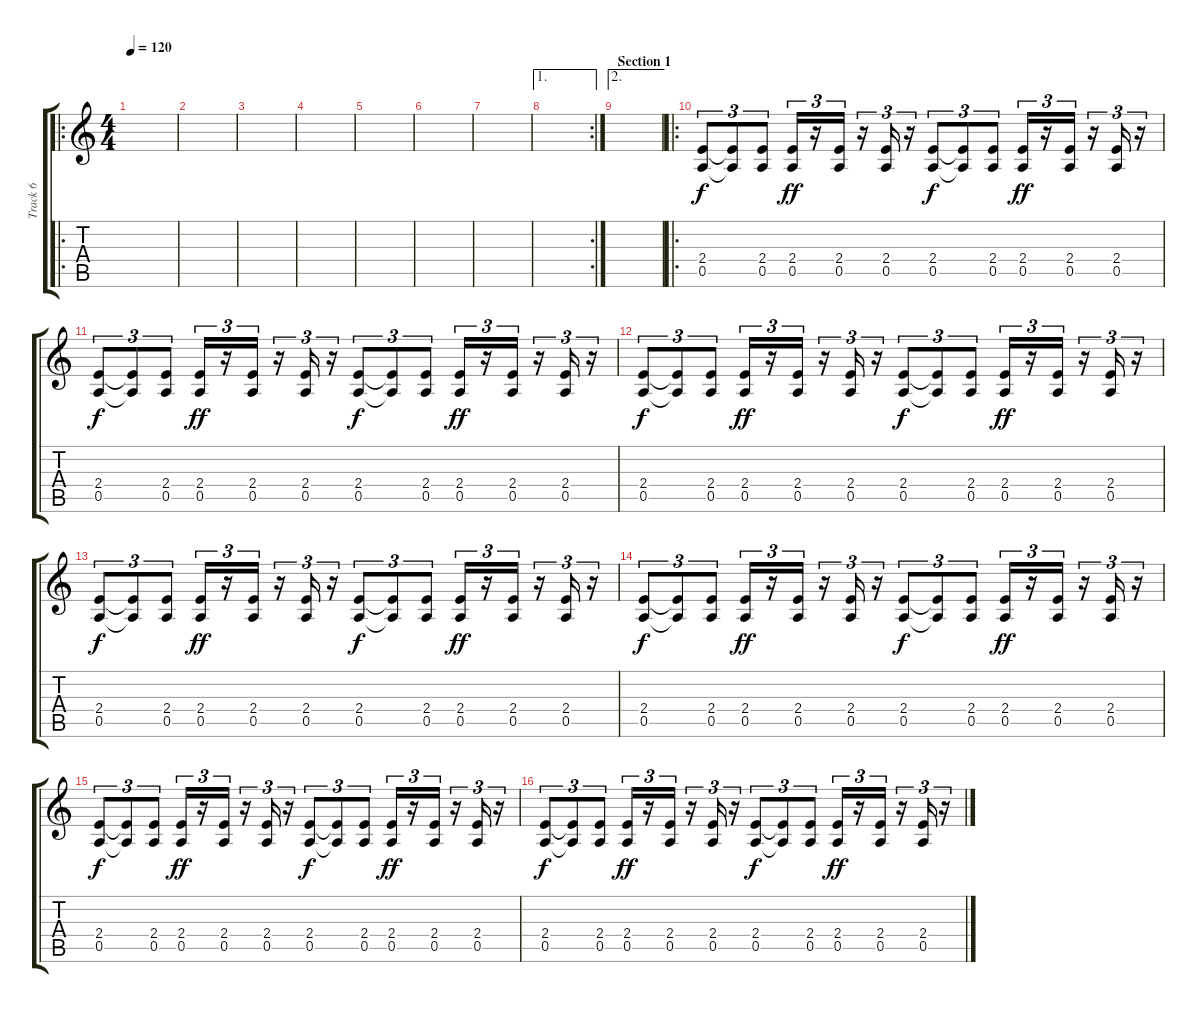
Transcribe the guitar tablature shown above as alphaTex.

\track ("Track 6" "Track 6") {instrument overdrivenguitar}
\staff {score tabs}
\tuning (E4 B3 G3 D3 A2 E2) {hide}
\ro
\ts (4 4)
\tempo 120
\clef g2
\ks c
|
|
|
|
|
|
|
\ae 1
\rc 2
|
\ae 2
\section ("" "Section 1")
|
\ro
(2.4 0.5).8{tu (3 2)} (2.4{t} 0.5{t}).8{tu (3 2)} (2.4 0.5).8{tu (3 2)} (2.4 0.5).16{tu (3 2) dy ff} r.16{tu (3 2)} (2.4 0.5).16{tu (3 2)} r.16{tu (3 2)} (2.4 0.5).16{tu (3 2)} r.16{tu (3 2)} (2.4 0.5).8{tu (3 2) dy f} (2.4{t} 0.5{t}).8{tu (3 2)} (2.4 0.5).8{tu (3 2)} (2.4 0.5).16{tu (3 2) dy ff} r.16{tu (3 2)} (2.4 0.5).16{tu (3 2)} r.16{tu (3 2)} (2.4 0.5).16{tu (3 2)} r.16{tu (3 2)} |
(2.4 0.5).8{tu (3 2) dy f} (2.4{t} 0.5{t}).8{tu (3 2)} (2.4 0.5).8{tu (3 2)} (2.4 0.5).16{tu (3 2) dy ff} r.16{tu (3 2)} (2.4 0.5).16{tu (3 2)} r.16{tu (3 2)} (2.4 0.5).16{tu (3 2)} r.16{tu (3 2)} (2.4 0.5).8{tu (3 2) dy f} (2.4{t} 0.5{t}).8{tu (3 2)} (2.4 0.5).8{tu (3 2)} (2.4 0.5).16{tu (3 2) dy ff} r.16{tu (3 2)} (2.4 0.5).16{tu (3 2)} r.16{tu (3 2)} (2.4 0.5).16{tu (3 2)} r.16{tu (3 2)} |
(2.4 0.5).8{tu (3 2) dy f} (2.4{t} 0.5{t}).8{tu (3 2)} (2.4 0.5).8{tu (3 2)} (2.4 0.5).16{tu (3 2) dy ff} r.16{tu (3 2)} (2.4 0.5).16{tu (3 2)} r.16{tu (3 2)} (2.4 0.5).16{tu (3 2)} r.16{tu (3 2)} (2.4 0.5).8{tu (3 2) dy f} (2.4{t} 0.5{t}).8{tu (3 2)} (2.4 0.5).8{tu (3 2)} (2.4 0.5).16{tu (3 2) dy ff} r.16{tu (3 2)} (2.4 0.5).16{tu (3 2)} r.16{tu (3 2)} (2.4 0.5).16{tu (3 2)} r.16{tu (3 2)} |
(2.4 0.5).8{tu (3 2) dy f} (2.4{t} 0.5{t}).8{tu (3 2)} (2.4 0.5).8{tu (3 2)} (2.4 0.5).16{tu (3 2) dy ff} r.16{tu (3 2)} (2.4 0.5).16{tu (3 2)} r.16{tu (3 2)} (2.4 0.5).16{tu (3 2)} r.16{tu (3 2)} (2.4 0.5).8{tu (3 2) dy f} (2.4{t} 0.5{t}).8{tu (3 2)} (2.4 0.5).8{tu (3 2)} (2.4 0.5).16{tu (3 2) dy ff} r.16{tu (3 2)} (2.4 0.5).16{tu (3 2)} r.16{tu (3 2)} (2.4 0.5).16{tu (3 2)} r.16{tu (3 2)} |
(2.4 0.5).8{tu (3 2) dy f} (2.4{t} 0.5{t}).8{tu (3 2)} (2.4 0.5).8{tu (3 2)} (2.4 0.5).16{tu (3 2) dy ff} r.16{tu (3 2)} (2.4 0.5).16{tu (3 2)} r.16{tu (3 2)} (2.4 0.5).16{tu (3 2)} r.16{tu (3 2)} (2.4 0.5).8{tu (3 2) dy f} (2.4{t} 0.5{t}).8{tu (3 2)} (2.4 0.5).8{tu (3 2)} (2.4 0.5).16{tu (3 2) dy ff} r.16{tu (3 2)} (2.4 0.5).16{tu (3 2)} r.16{tu (3 2)} (2.4 0.5).16{tu (3 2)} r.16{tu (3 2)} |
(2.4 0.5).8{tu (3 2) dy f} (2.4{t} 0.5{t}).8{tu (3 2)} (2.4 0.5).8{tu (3 2)} (2.4 0.5).16{tu (3 2) dy ff} r.16{tu (3 2)} (2.4 0.5).16{tu (3 2)} r.16{tu (3 2)} (2.4 0.5).16{tu (3 2)} r.16{tu (3 2)} (2.4 0.5).8{tu (3 2) dy f} (2.4{t} 0.5{t}).8{tu (3 2)} (2.4 0.5).8{tu (3 2)} (2.4 0.5).16{tu (3 2) dy ff} r.16{tu (3 2)} (2.4 0.5).16{tu (3 2)} r.16{tu (3 2)} (2.4 0.5).16{tu (3 2)} r.16{tu (3 2)} |
(2.4 0.5).8{tu (3 2) dy f} (2.4{t} 0.5{t}).8{tu (3 2)} (2.4 0.5).8{tu (3 2)} (2.4 0.5).16{tu (3 2) dy ff} r.16{tu (3 2)} (2.4 0.5).16{tu (3 2)} r.16{tu (3 2)} (2.4 0.5).16{tu (3 2)} r.16{tu (3 2)} (2.4 0.5).8{tu (3 2) dy f} (2.4{t} 0.5{t}).8{tu (3 2)} (2.4 0.5).8{tu (3 2)} (2.4 0.5).16{tu (3 2) dy ff} r.16{tu (3 2)} (2.4 0.5).16{tu (3 2)} r.16{tu (3 2)} (2.4 0.5).16{tu (3 2)} r.16{tu (3 2)}
